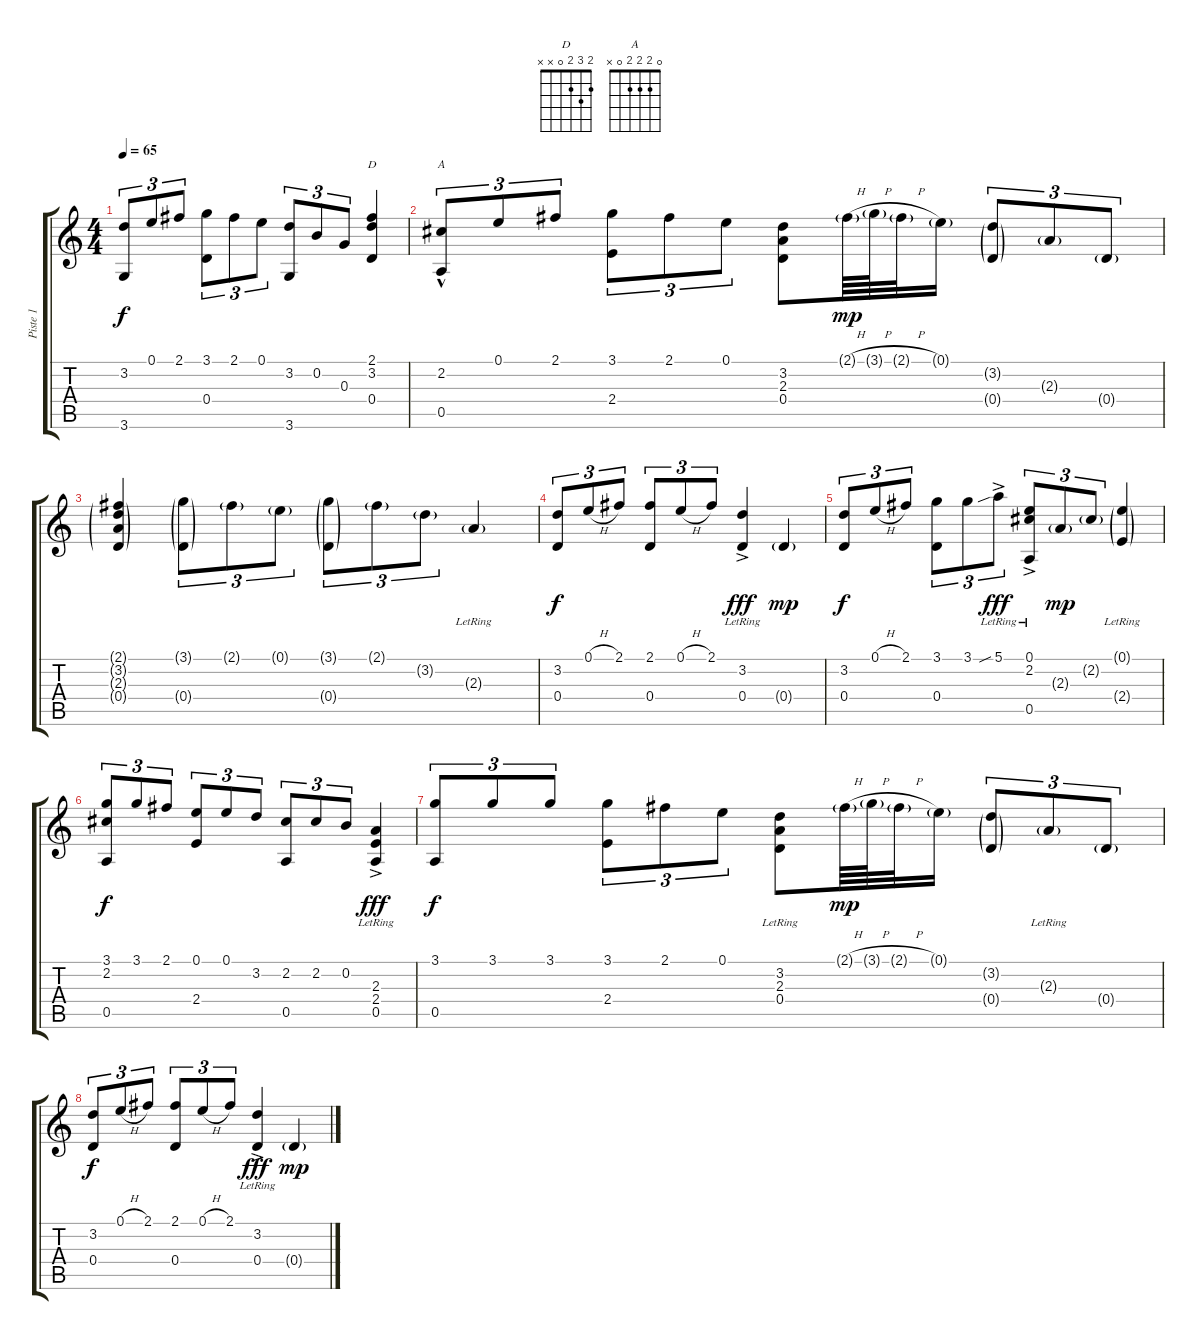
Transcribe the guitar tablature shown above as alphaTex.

\track ("Piste 1" "Piste 1") {instrument acousticguitarsteel}
\staff {score tabs}
\tuning (E4 B3 G3 D3 A2 E2) {hide}
\chord ("D" 2 3 2 0 x x)
\chord ("A" 0 2 2 2 0 x)
\ts (4 4)
\tempo 65
\clef g2
\ks c
(3.2 3.6).8{tu (3 2) dy f} 0.1.8{tu (3 2)} 2.1.8{tu (3 2)} (3.1 0.4).8{tu (3 2)} 2.1.8{tu (3 2)} 0.1.8{tu (3 2)} (3.2 3.6).8{tu (3 2)} 0.2.8{tu (3 2)} 0.3.8{tu (3 2)} (2.1 3.2 0.4).4{ch "D"} |
(2.2{hac} 0.5).8{tu (3 2) ch "A"} 0.1.8{tu (3 2)} 2.1.8{tu (3 2)} (3.1 2.4).8{tu (3 2)} 2.1.8{tu (3 2)} 0.1.8{tu (3 2)} (3.2 2.3 0.4).8 2.1{h g}.64{dy mp} 3.1{h g}.64 2.1{h g}.32 0.1{g}.16 (3.2{g} 0.4{g}).8{tu (3 2)} 2.3{g}.8{tu (3 2)} 0.4{g}.8{tu (3 2)} |
(2.1{g} 3.2{g} 2.3{g} 0.4{g}).4 (3.1{g} 0.4{g}).8{tu (3 2)} 2.1{g}.8{tu (3 2)} 0.1{g}.8{tu (3 2)} (3.1{g} 0.4{g}).8{tu (3 2)} 2.1{g}.8{tu (3 2)} 3.2{g}.8{tu (3 2)} 2.3{g lr}.4 |
(3.2 0.4).8{tu (3 2) dy f} 0.1{h}.8{tu (3 2)} 2.1.8{tu (3 2)} (2.1 0.4).8{tu (3 2)} 0.1{h}.8{tu (3 2)} 2.1.8{tu (3 2)} (3.2{ac lr} 0.4).4{dy fff} 0.4{g}.4{dy mp} |
(3.2 0.4).8{tu (3 2) dy f} 0.1{h}.8{tu (3 2)} 2.1.8{tu (3 2)} (3.1 0.4).8{tu (3 2)} 3.1.8{tu (3 2)} 5.1{sib ac lr}.8{tu (3 2) dy fff} (0.1{lr} 2.2{lr} 0.5{ac}).8{tu (3 2)} 2.3{g}.8{tu (3 2) dy mp} 2.2{g}.8{tu (3 2)} (0.1{g lr} 2.4{g}).4 |
(3.1 2.2 0.5).8{tu (3 2) dy f} 3.1.8{tu (3 2)} 2.1.8{tu (3 2)} (0.1 2.4).8{tu (3 2)} 0.1.8{tu (3 2)} 3.2.8{tu (3 2)} (2.2 0.5).8{tu (3 2)} 2.2.8{tu (3 2)} 0.2.8{tu (3 2)} (2.3{ac lr} 2.4 0.5).4{dy fff} |
(3.1 0.5).8{tu (3 2) dy f} 3.1.8{tu (3 2)} 3.1.8{tu (3 2)} (3.1 2.4).8{tu (3 2)} 2.1.8{tu (3 2)} 0.1.8{tu (3 2)} (3.2{lr} 2.3{lr} 0.4{lr}).8 2.1{h g}.64{dy mp} 3.1{h g}.64 2.1{h g}.32 0.1{g}.16 (3.2{g} 0.4{g}).8{tu (3 2)} 2.3{g lr}.8{tu (3 2)} 0.4{g}.8{tu (3 2)} |
(3.2 0.4).8{tu (3 2) dy f} 0.1{h}.8{tu (3 2)} 2.1.8{tu (3 2)} (2.1 0.4).8{tu (3 2)} 0.1{h}.8{tu (3 2)} 2.1.8{tu (3 2)} (3.2{ac lr} 0.4).4{dy fff} 0.4{g}.4{dy mp}
